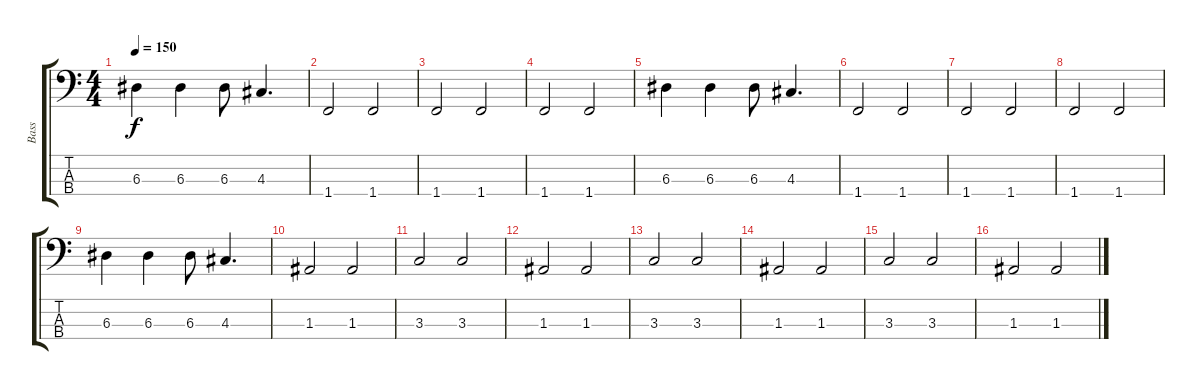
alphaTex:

\track ("Bass" "Bass") {instrument electricbassfinger}
\staff {score tabs}
\tuning (G2 D2 A1 E1) {hide}
\ts (4 4)
\tempo 150
\clef f4
\ks c
6.3.4{dy f} 6.3.4 6.3.8 4.3.4{d} |
1.4.2 1.4.2 |
1.4.2 1.4.2 |
1.4.2 1.4.2 |
6.3.4 6.3.4 6.3.8 4.3.4{d} |
1.4.2 1.4.2 |
1.4.2 1.4.2 |
1.4.2 1.4.2 |
6.3.4 6.3.4 6.3.8 4.3.4{d} |
1.3.2 1.3.2 |
3.3.2 3.3.2 |
1.3.2 1.3.2 |
3.3.2 3.3.2 |
1.3.2 1.3.2 |
3.3.2 3.3.2 |
1.3.2 1.3.2
